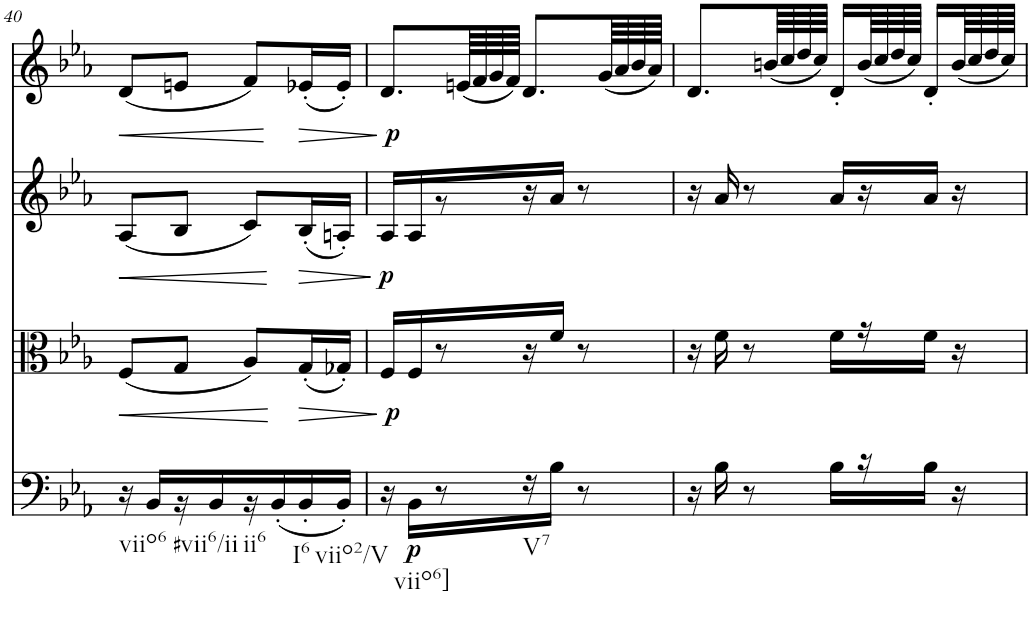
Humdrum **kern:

**kern	**dynam	**kern	**dynam	**kern	**dynam	**kern	**dynam
*part4	*part4	*part3	*part3	*part2	*part2	*part1	*part1
*staff4	*staff4	*staff3	*staff3	*staff2	*staff2	*staff1	*staff1
*I"Violoncello	*	*I"Viola	*	*I"Violin II	*	*I"Violin I	*
*I'Vc	*	*I'Vla	*	*I'Vln	*	*I'Vln	*
!!LO:PB:g=z
*clefC4	*	*clefC3	*	*clefG2	*	*clefG2	*
*k[b-e-a-]	*	*k[b-e-a-]	*	*k[b-e-a-]	*	*k[b-e-a-]	*
*E-:	*	*E-:	*	*E-:	*	*E-:	*
*M2/4	*	*M2/4	*	*M2/4	*	*M2/4	*
=40	=40	=40	=40	=40	=40	=40	=40
!LO:TX:b:t=viio6	!	!	!	!	!	!	!
!	!	!	!LO:HP:b	!	!LO:HP:b	!	!LO:HP:b
16r	.	(8F/L	<	(8A-/L	<	(8d/L	<
16BB-/LL	.	.	.	.	.	.	.
!LO:TX:b:t=#vii6/ii	!	!	!	!	!	!	!
16r	.	8G/J	.	8B-/J	.	8en/J	.
16BB-/	.	.	.	.	.	.	.
!LO:TX:b:t=ii6	!	!	!	!	!	!	!
16r	.	8A-/L)	.	8c/L)	.	8f/L)	.
(16BB-'/	.	.	.	.	.	.	.
!LO:TX:b:t=I6	!	!	!	!	!	!	!
16BB-'/	.	(16G'/L	.	(16B-'/L	.	(16e-X'/L	.
!LO:TX:b:t=viio2/V	!	!	!	!	!	!	!
16BB-'/JJ)	.	16G-X'/JJ)	.	16An'/JJ)	.	16e-'/JJ)	.
.	.	.	[	.	[	.	[
=41	=41	=41	=41	=41	=41	=41	=41
!LO:TX:b:t=viio6]	!	!	!	!	!	!	!
!	!	!	!LO:DY:b	!	!LO:DY:b	!	!LO:DY:b
16r	.	16F/LL	p	16A-/LL	p	8.d/L	p
!	!LO:DY:b	!	!	!	!	!	!
16BB-\KL	p	16F/J	.	16A-/J	.	.	.
8r	.	8r	.	8r	.	.	.
.	.	.	.	.	.	(64en/LLL	.
.	.	.	.	.	.	64f/	.
.	.	.	.	.	.	64g/	.
.	.	.	.	.	.	64f/JJJJ)	.
!LO:TX:b:t=V7	!	!	!	!	!	!	!
16r	.	16r	.	16r	.	8.d/L	.
16B-\JJ	.	16f/JJ	.	16a-/JJ	.	.	.
8r	.	8r	.	8r	.	.	.
.	.	.	.	.	.	(64g/LLL	.
.	.	.	.	.	.	64a-/	.
.	.	.	.	.	.	64b-/	.
.	.	.	.	.	.	64a-/JJJJ)	.
=42	=42	=42	=42	=42	=42	=42	=42
16r	.	16r	.	16r	.	8.d/L	.
16B-\	.	16f\	.	16a-/	.	.	.
8r	.	8r	.	8r	.	.	.
.	.	.	.	.	.	(64bn/LLL	.
.	.	.	.	.	.	64cc/	.
.	.	.	.	.	.	64dd/	.
.	.	.	.	.	.	64cc/JJJJ)	.
16B-\LL	.	16f\LL	.	16a-/LL	.	16d'/LL	.
16r	.	16r	.	16r	.	(64b/LL	.
.	.	.	.	.	.	64cc/	.
.	.	.	.	.	.	64dd/	.
.	.	.	.	.	.	64cc/JJJJ)	.
16B-\JJ	.	16f\JJ	.	16a-/JJ	.	16d'/LL	.
16r	.	16r	.	16r	.	(64b/LL	.
.	.	.	.	.	.	64cc/	.
.	.	.	.	.	.	64dd/	.
.	.	.	.	.	.	64cc/JJJJ)	.
=	=	=	=	=	=	=	=
*-	*-	*-	*-	*-	*-	*-	*-
